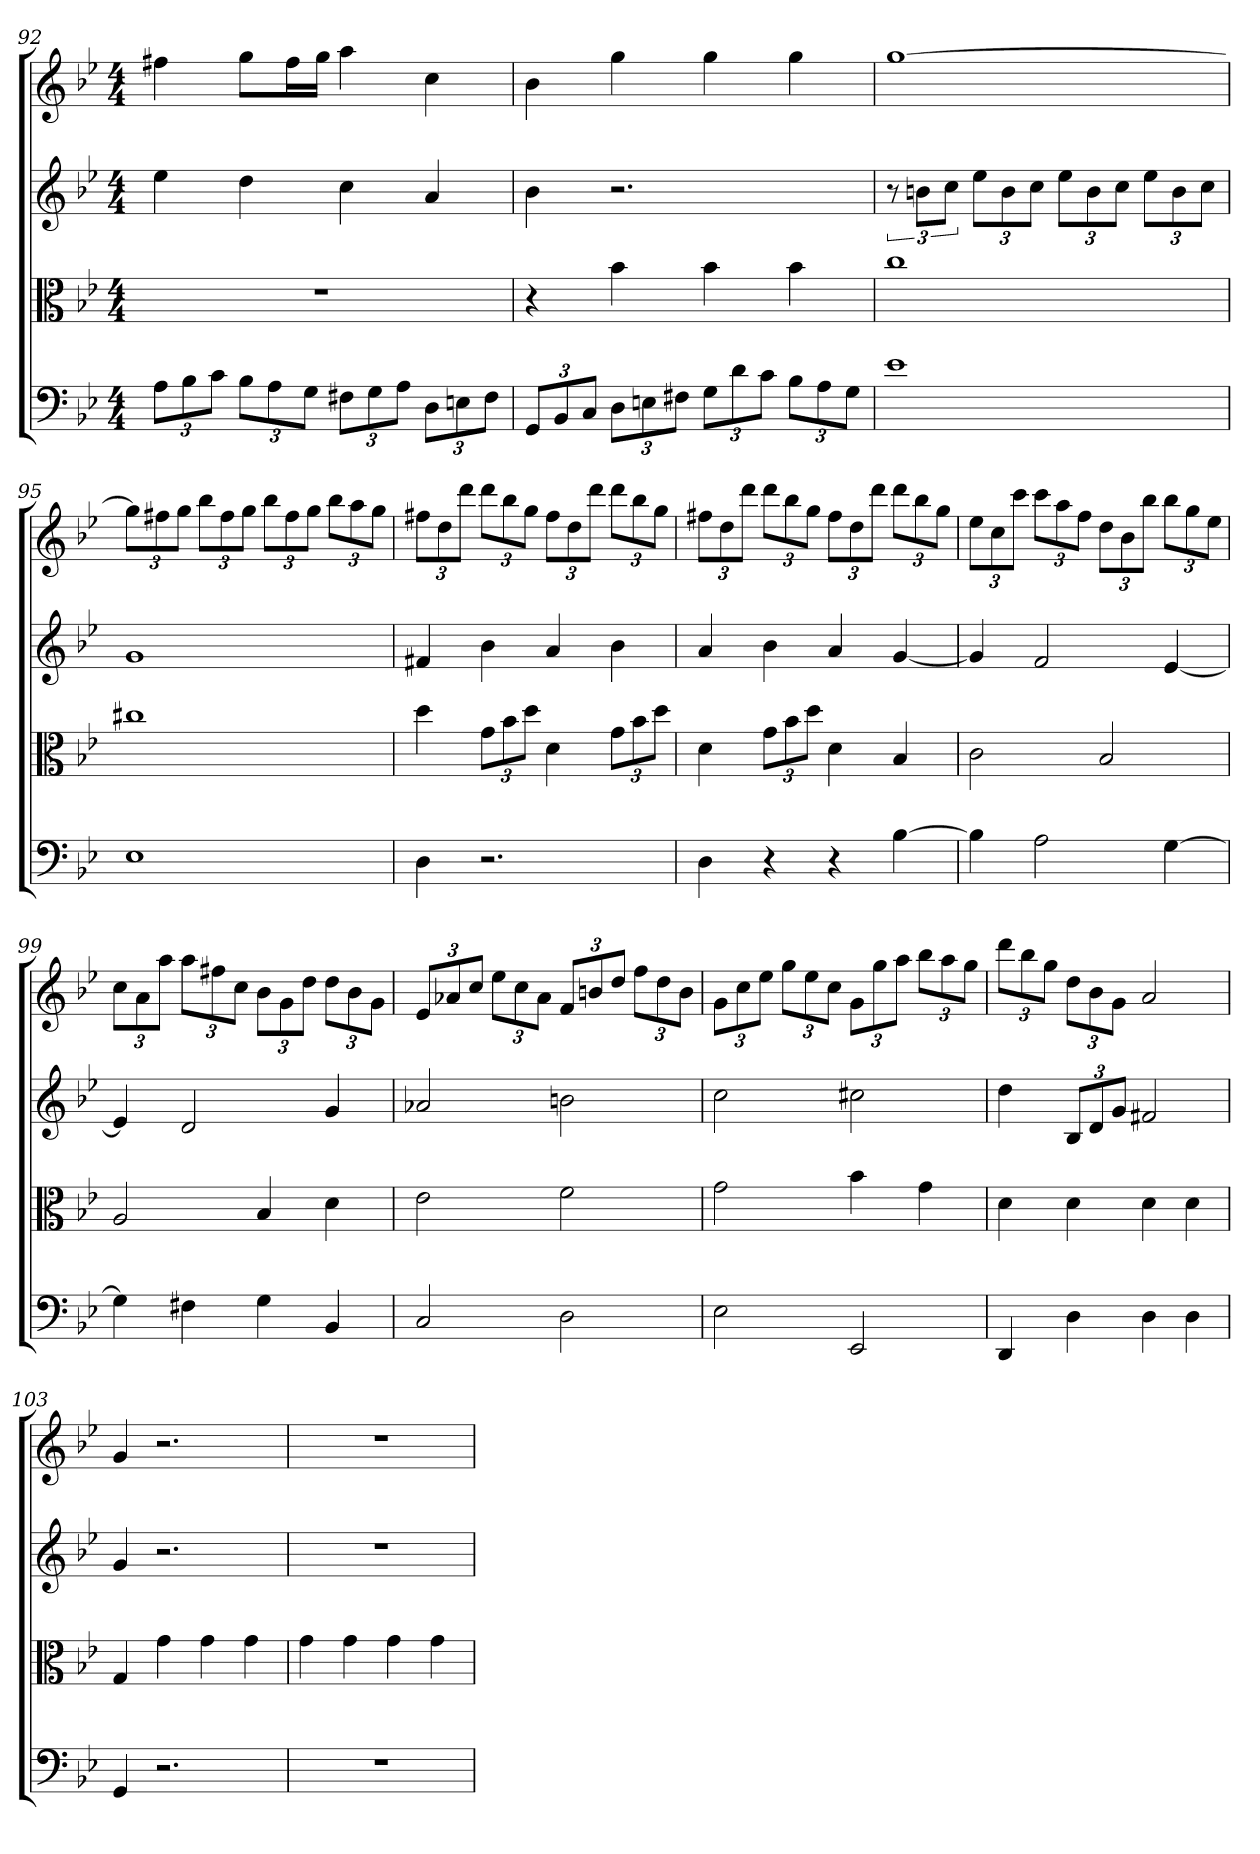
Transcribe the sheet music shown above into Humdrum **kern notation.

**kern	**kern	**kern	**kern
*part4	*part3	*part2	*part1
*staff4	*staff3	*staff2	*staff1
*clefF4	*clefC3	*	*
*k[b-e-]	*k[b-e-]	*k[b-e-]	*k[b-e-]
*B-:	*B-:	*B-:	*B-:
*M4/4	*M4/4	*M4/4	*M4/4
=92	=92	=92	=92
12A\L	1r	4ee-	4ff#X
12B-\	.	.	.
12c\J	.	.	.
12B-\L	.	4dd	8ggL
12A\	.	.	.
.	.	.	16ff#L
12G\J	.	.	.
.	.	.	16ggJJ
12F#X\L	.	4cc	4aa
12G\	.	.	.
12A\J	.	.	.
12D\L	.	4a	4cc
12En\	.	.	.
12F#\J	.	.	.
=93	=93	=93	=93
12GG/L	4r	4b-	4b-
12BB-/	.	.	.
12C/J	.	.	.
12D\L	4b-	2.r	4gg
12En\	.	.	.
12F#X\J	.	.	.
12G\L	4b-	.	4gg
12d\	.	.	.
12c\J	.	.	.
12B-\L	4b-	.	4gg
12A\	.	.	.
12G\J	.	.	.
=94	=94	=94	=94
1e-	1cc	12r	[1gg
.	.	12bnL	.
.	.	12ccJ	.
.	.	12ee-L	.
.	.	12b	.
.	.	12ccJ	.
.	.	12ee-L	.
.	.	12b	.
.	.	12ccJ	.
.	.	12ee-L	.
.	.	12b	.
.	.	12ccJ	.
=95	=95	=95	=95
1E-	1cc#X	1g	12ggL]
.	.	.	12ff#X
.	.	.	12ggJ
.	.	.	12bb-L
.	.	.	12ff#
.	.	.	12ggJ
.	.	.	12bb-L
.	.	.	12ff#
.	.	.	12ggJ
.	.	.	12bb-L
.	.	.	12aa
.	.	.	12ggJ
=96	=96	=96	=96
4D	4dd	4f#X	12ff#XL
.	.	.	12dd
.	.	.	12dddJ
2.r	12g\L	4b-	12dddL
.	12b-\	.	12bb-
.	12dd\J	.	12ggJ
.	4d	4a	12ff#L
.	.	.	12dd
.	.	.	12dddJ
.	12g\L	4b-	12dddL
.	12b-\	.	12bb-
.	12dd\J	.	12ggJ
=97	=97	=97	=97
4D	4d	4a	12ff#XL
.	.	.	12dd
.	.	.	12dddJ
4r	12g\L	4b-	12dddL
.	12b-\	.	12bb-
.	12dd\J	.	12ggJ
4r	4d	4a	12ff#L
.	.	.	12dd
.	.	.	12dddJ
[4B-	4B-	[4g	12dddL
.	.	.	12bb-
.	.	.	12ggJ
=98	=98	=98	=98
4B-]	2c	4g]	12ee-L
.	.	.	12cc
.	.	.	12cccJ
2A	.	2f	12cccL
.	.	.	12aa
.	.	.	12ffJ
.	2B-	.	12ddL
.	.	.	12b-
.	.	.	12bb-J
[4G	.	[4e-	12bb-L
.	.	.	12gg
.	.	.	12ee-J
=99	=99	=99	=99
4G]	2A	4e-]	12ccL
.	.	.	12a
.	.	.	12aaJ
4F#X	.	2d	12aaL
.	.	.	12ff#X
.	.	.	12ccJ
4G	4B-	.	12b-L
.	.	.	12g
.	.	.	12ddJ
4BB-	4d	4g	12ddL
.	.	.	12b-
.	.	.	12gJ
=100	=100	=100	=100
2C	2e-	2a-X	12e-L
.	.	.	12a-X
.	.	.	12ccJ
.	.	.	12ee-L
.	.	.	12cc
.	.	.	12a-J
2D	2f	2bn	12fL
.	.	.	12bn
.	.	.	12ddJ
.	.	.	12ffL
.	.	.	12dd
.	.	.	12bJ
=101	=101	=101	=101
2E-	2g	2cc	12gL
.	.	.	12cc
.	.	.	12ee-J
.	.	.	12ggL
.	.	.	12ee-
.	.	.	12ccJ
2EE-	4b-	2cc#X	12gL
.	.	.	12gg
.	.	.	12aaJ
.	4g	.	12bb-L
.	.	.	12aa
.	.	.	12ggJ
=102	=102	=102	=102
4DD	4d	4dd	12dddL
.	.	.	12bb-
.	.	.	12ggJ
4D	4d	12B-L	12ddL
.	.	12d	12b-
.	.	12gJ	12gJ
4D	4d	2f#X	2a
4D	4d	.	.
=103	=103	=103	=103
4GG	4G	4g	4g
2.r	4g	2.r	2.r
.	4g	.	.
.	4g	.	.
=104	=104	=104	=104
1r	4g	1r	1r
.	4g	.	.
.	4g	.	.
.	4g	.	.
=	=	=	=
*-	*-	*-	*-
